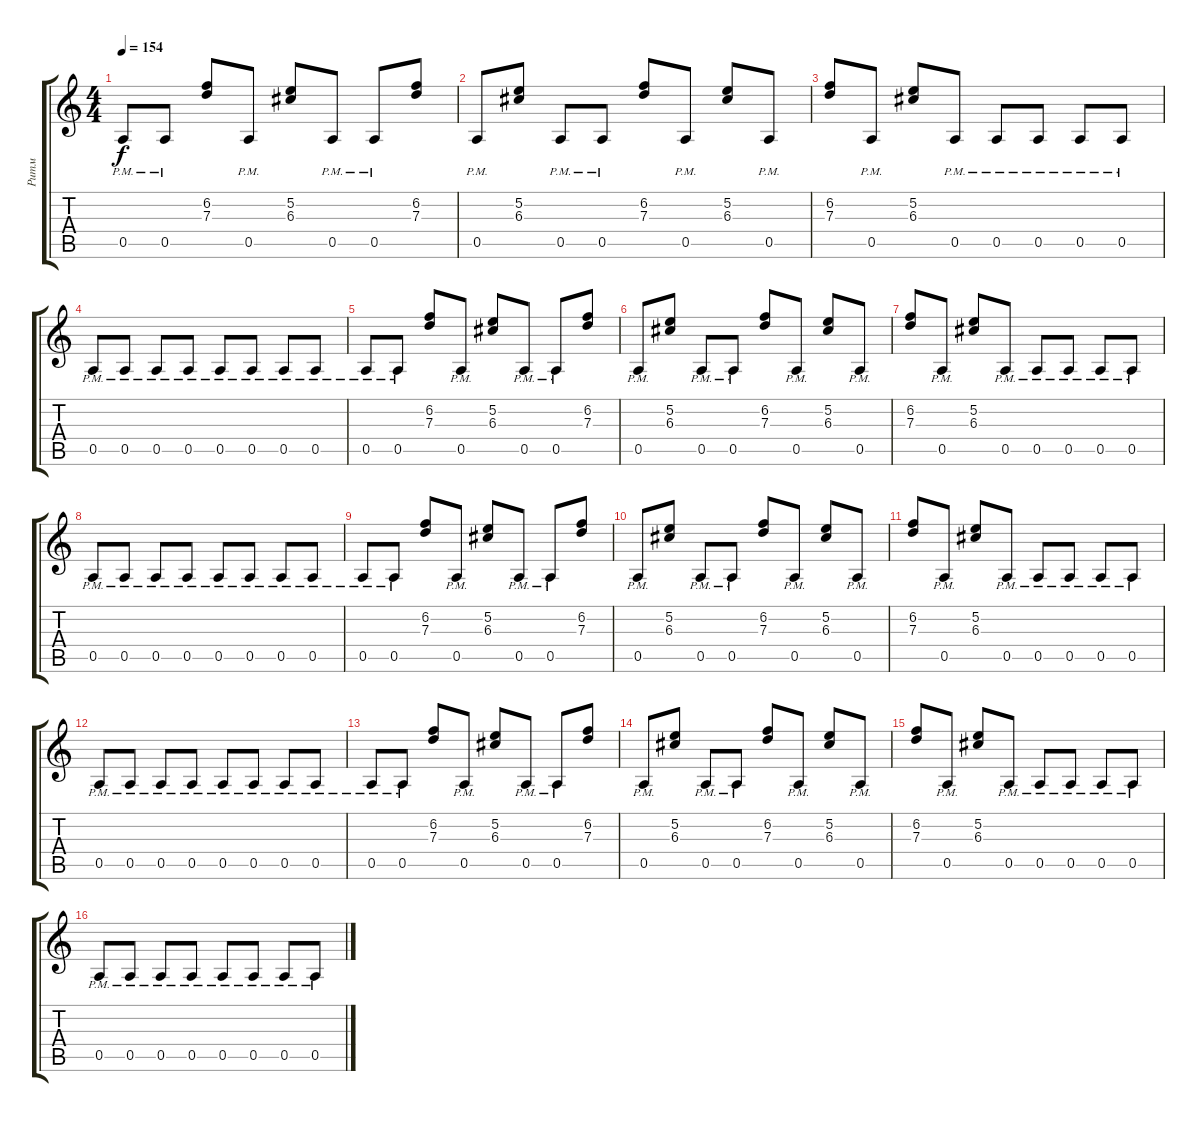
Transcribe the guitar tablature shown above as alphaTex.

\track ("Ритм" "Ритм") {instrument distortionguitar}
\staff {score tabs}
\tuning (E4 B3 G3 D3 A2 E2) {hide}
\ts (4 4)
\tempo 154
\clef g2
\ks c
0.5{pm}.8{dy f} 0.5{pm}.8 (6.2 7.3).8 0.5{pm}.8 (5.2 6.3).8 0.5{pm}.8 0.5{pm}.8 (6.2 7.3).8 |
0.5{pm}.8 (5.2 6.3).8 0.5{pm}.8 0.5{pm}.8 (6.2 7.3).8 0.5{pm}.8 (5.2 6.3).8 0.5{pm}.8 |
(6.2 7.3).8 0.5{pm}.8 (5.2 6.3).8 0.5{pm}.8 0.5{pm}.8 0.5{pm}.8 0.5{pm}.8 0.5{pm}.8 |
0.5{pm}.8 0.5{pm}.8 0.5{pm}.8 0.5{pm}.8 0.5{pm}.8 0.5{pm}.8 0.5{pm}.8 0.5{pm}.8 |
0.5{pm}.8 0.5{pm}.8 (6.2 7.3).8 0.5{pm}.8 (5.2 6.3).8 0.5{pm}.8 0.5{pm}.8 (6.2 7.3).8 |
0.5{pm}.8 (5.2 6.3).8 0.5{pm}.8 0.5{pm}.8 (6.2 7.3).8 0.5{pm}.8 (5.2 6.3).8 0.5{pm}.8 |
(6.2 7.3).8 0.5{pm}.8 (5.2 6.3).8 0.5{pm}.8 0.5{pm}.8 0.5{pm}.8 0.5{pm}.8 0.5{pm}.8 |
0.5{pm}.8 0.5{pm}.8 0.5{pm}.8 0.5{pm}.8 0.5{pm}.8 0.5{pm}.8 0.5{pm}.8 0.5{pm}.8 |
0.5{pm}.8 0.5{pm}.8 (6.2 7.3).8 0.5{pm}.8 (5.2 6.3).8 0.5{pm}.8 0.5{pm}.8 (6.2 7.3).8 |
0.5{pm}.8 (5.2 6.3).8 0.5{pm}.8 0.5{pm}.8 (6.2 7.3).8 0.5{pm}.8 (5.2 6.3).8 0.5{pm}.8 |
(6.2 7.3).8 0.5{pm}.8 (5.2 6.3).8 0.5{pm}.8 0.5{pm}.8 0.5{pm}.8 0.5{pm}.8 0.5{pm}.8 |
0.5{pm}.8 0.5{pm}.8 0.5{pm}.8 0.5{pm}.8 0.5{pm}.8 0.5{pm}.8 0.5{pm}.8 0.5{pm}.8 |
0.5{pm}.8 0.5{pm}.8 (6.2 7.3).8 0.5{pm}.8 (5.2 6.3).8 0.5{pm}.8 0.5{pm}.8 (6.2 7.3).8 |
0.5{pm}.8 (5.2 6.3).8 0.5{pm}.8 0.5{pm}.8 (6.2 7.3).8 0.5{pm}.8 (5.2 6.3).8 0.5{pm}.8 |
(6.2 7.3).8 0.5{pm}.8 (5.2 6.3).8 0.5{pm}.8 0.5{pm}.8 0.5{pm}.8 0.5{pm}.8 0.5{pm}.8 |
0.5{pm}.8 0.5{pm}.8 0.5{pm}.8 0.5{pm}.8 0.5{pm}.8 0.5{pm}.8 0.5{pm}.8 0.5{pm}.8
